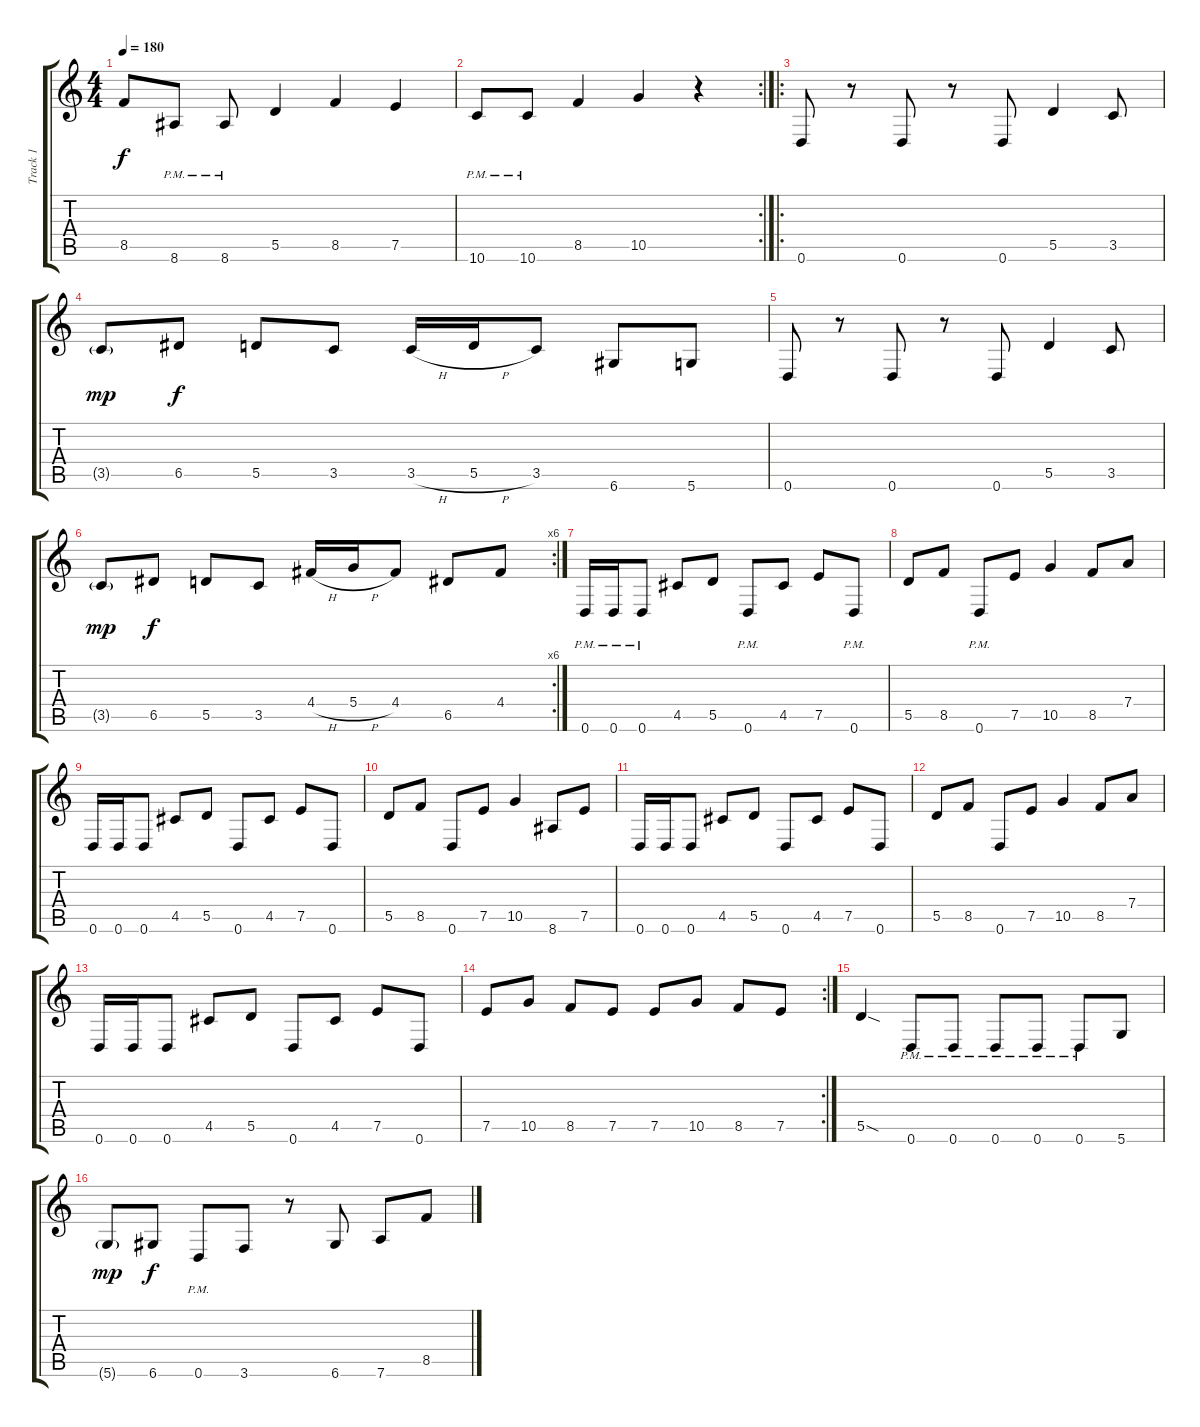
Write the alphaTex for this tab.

\track ("Track 1" "Track 1") {instrument distortionguitar}
\staff {score tabs}
\tuning (E4 B3 G3 D3 A2 D2) {hide}
\ts (4 4)
\tempo 180
\clef g2
\ks c
8.5.8{dy f} 8.6{pm}.8 8.6{pm}.8 5.5.4 8.5.4 7.5.4 |
\rc 2
10.6{pm}.8 10.6{pm}.8 8.5.4 10.5.4 r.4 |
\ro
0.6.8 r.8 0.6.8 r.8 0.6.8 5.5.4 3.5.8 |
3.5{g}.8{dy mp} 6.5.8{dy f} 5.5.8 3.5.8 3.5{h}.16 5.5{h}.16 3.5.8 6.6.8 5.6.8 |
0.6.8 r.8 0.6.8 r.8 0.6.8 5.5.4 3.5.8 |
\rc 6
3.5{g}.8{dy mp} 6.5.8{dy f} 5.5.8 3.5.8 4.4{h}.16 5.4{h}.16 4.4.8 6.5.8 4.4.8 |
0.6{pm}.16 0.6{pm}.16 0.6{pm}.8 4.5.8 5.5.8 0.6{pm}.8 4.5.8 7.5.8 0.6{pm}.8 |
5.5.8 8.5.8 0.6{pm}.8 7.5.8 10.5.4 8.5.8 7.4.8 |
0.6.16 0.6.16 0.6.8 4.5.8 5.5.8 0.6.8 4.5.8 7.5.8 0.6.8 |
5.5.8 8.5.8 0.6.8 7.5.8 10.5.4 8.6.8 7.5.8 |
0.6.16 0.6.16 0.6.8 4.5.8 5.5.8 0.6.8 4.5.8 7.5.8 0.6.8 |
5.5.8 8.5.8 0.6.8 7.5.8 10.5.4 8.5.8 7.4.8 |
0.6.16 0.6.16 0.6.8 4.5.8 5.5.8 0.6.8 4.5.8 7.5.8 0.6.8 |
\rc 2
7.5.8 10.5.8 8.5.8 7.5.8 7.5.8 10.5.8 8.5.8 7.5.8 |
5.5{sod}.4 0.6{pm}.8 0.6{pm}.8 0.6{pm}.8 0.6{pm}.8 0.6{pm}.8 5.6.8 |
5.6{g}.8{dy mp} 6.6.8{dy f} 0.6{pm}.8 3.6.8 r.8 6.6.8 7.6.8 8.5.8
